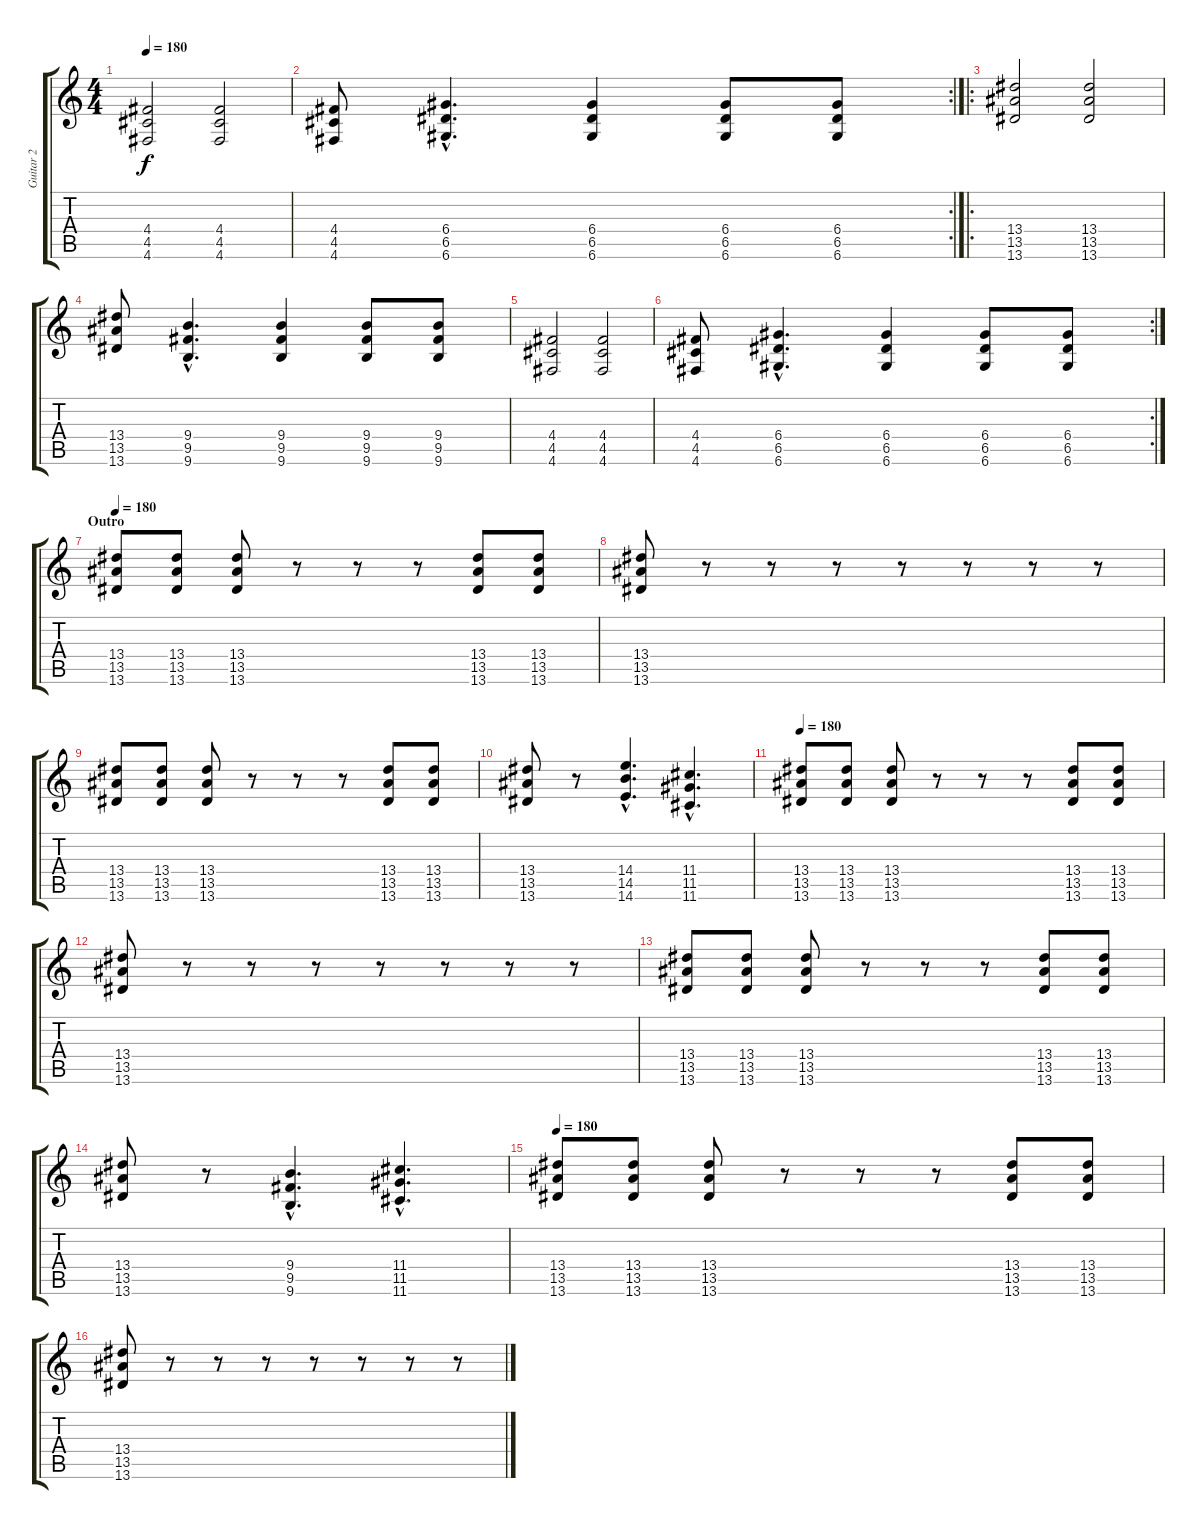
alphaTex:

\track ("Guitar 2" "Guitar 2") {instrument distortionguitar}
\staff {score tabs}
\tuning (E4 B3 G3 D3 A2 D2) {hide}
\ts (4 4)
\tempo 180
\clef g2
\ks c
(4.4 4.5 4.6).2{dy f} (4.4 4.5 4.6).2 |
\rc 2
(4.4 4.5 4.6).8 (6.4{hac} 6.5{hac} 6.6{hac}).4{d} (6.4 6.5 6.6).4 (6.4 6.5 6.6).8 (6.4 6.5 6.6).8 |
\ro
(13.4 13.5 13.6).2 (13.4 13.5 13.6).2 |
(13.4 13.5 13.6).8 (9.4{hac} 9.5{hac} 9.6{hac}).4{d} (9.4 9.5 9.6).4 (9.4 9.5 9.6).8 (9.4 9.5 9.6).8 |
(4.4 4.5 4.6).2 (4.4 4.5 4.6).2 |
\rc 2
(4.4 4.5 4.6).8 (6.4{hac} 6.5{hac} 6.6{hac}).4{d} (6.4 6.5 6.6).4 (6.4 6.5 6.6).8 (6.4 6.5 6.6).8 |
\section ("" "Outro")
\tempo 180
(13.4 13.5 13.6).8{instrument distortionguitar} (13.4 13.5 13.6).8 (13.4 13.5 13.6).8 r.8 r.8 r.8 (13.4 13.5 13.6).8 (13.4 13.5 13.6).8 |
(13.4 13.5 13.6).8 r.8 r.8 r.8 r.8 r.8 r.8 r.8 |
(13.4 13.5 13.6).8 (13.4 13.5 13.6).8 (13.4 13.5 13.6).8 r.8 r.8 r.8 (13.4 13.5 13.6).8 (13.4 13.5 13.6).8 |
(13.4 13.5 13.6).8 r.8 (14.4{hac} 14.5{hac} 14.6{hac}).4{d} (11.4{hac} 11.5{hac} 11.6{hac}).4{d} |
\tempo 180
(13.4 13.5 13.6).8{instrument distortionguitar} (13.4 13.5 13.6).8 (13.4 13.5 13.6).8 r.8 r.8 r.8 (13.4 13.5 13.6).8 (13.4 13.5 13.6).8 |
(13.4 13.5 13.6).8 r.8 r.8 r.8 r.8 r.8 r.8 r.8 |
(13.4 13.5 13.6).8 (13.4 13.5 13.6).8 (13.4 13.5 13.6).8 r.8 r.8 r.8 (13.4 13.5 13.6).8 (13.4 13.5 13.6).8 |
(13.4 13.5 13.6).8 r.8 (9.4{hac} 9.5{hac} 9.6{hac}).4{d} (11.4{hac} 11.5{hac} 11.6{hac}).4{d} |
\tempo 180
(13.4 13.5 13.6).8{instrument distortionguitar} (13.4 13.5 13.6).8 (13.4 13.5 13.6).8 r.8 r.8 r.8 (13.4 13.5 13.6).8 (13.4 13.5 13.6).8 |
(13.4 13.5 13.6).8 r.8 r.8 r.8 r.8 r.8 r.8 r.8
